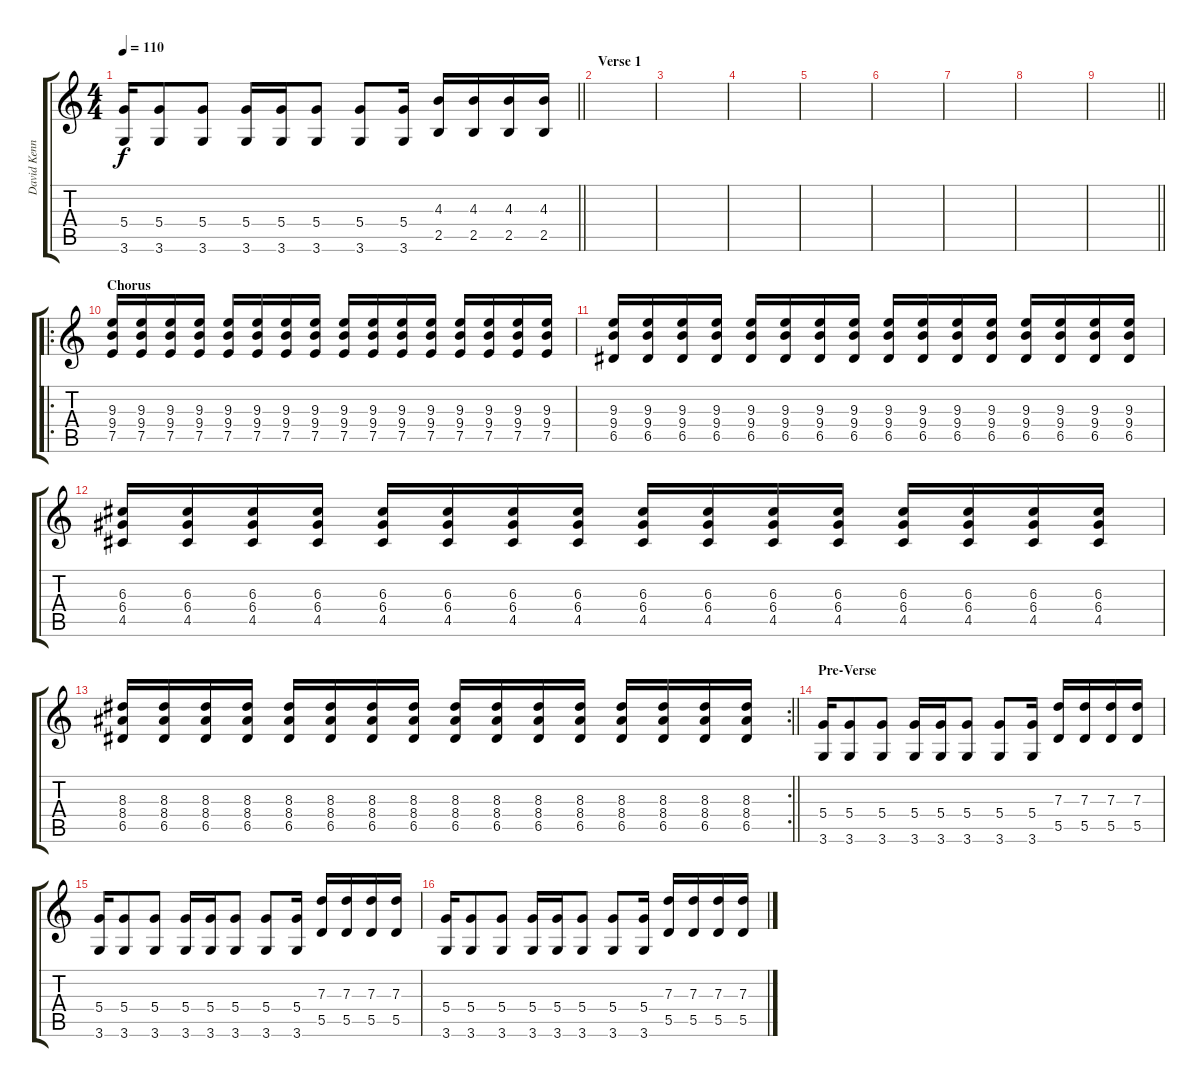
\track ("David Kennedy (Distortion)" "David Kenn") {instrument distortionguitar}
\staff {score tabs}
\tuning (E4 B3 G3 D3 A2 E2) {hide}
\ts (4 4)
\tempo 110
\clef g2
\barLineRight lightlight
\ks c
(5.4 3.6).16{dy f} (5.4 3.6).8 (5.4 3.6).8 (5.4 3.6).16 (5.4 3.6).16 (5.4 3.6).8 (5.4 3.6).8 (5.4 3.6).16 (4.3 2.5).16 (4.3 2.5).16 (4.3 2.5).16 (4.3 2.5).16 |
\section ("" "Verse 1")
|
|
|
|
|
|
|
\barLineRight lightlight
|
\ro
\section ("" "Chorus")
(9.3 9.4 7.5).16 (9.3 9.4 7.5).16 (9.3 9.4 7.5).16 (9.3 9.4 7.5).16 (9.3 9.4 7.5).16 (9.3 9.4 7.5).16 (9.3 9.4 7.5).16 (9.3 9.4 7.5).16 (9.3 9.4 7.5).16 (9.3 9.4 7.5).16 (9.3 9.4 7.5).16 (9.3 9.4 7.5).16 (9.3 9.4 7.5).16 (9.3 9.4 7.5).16 (9.3 9.4 7.5).16 (9.3 9.4 7.5).16 |
(9.3 9.4 6.5).16 (9.3 9.4 6.5).16 (9.3 9.4 6.5).16 (9.3 9.4 6.5).16 (9.3 9.4 6.5).16 (9.3 9.4 6.5).16 (9.3 9.4 6.5).16 (9.3 9.4 6.5).16 (9.3 9.4 6.5).16 (9.3 9.4 6.5).16 (9.3 9.4 6.5).16 (9.3 9.4 6.5).16 (9.3 9.4 6.5).16 (9.3 9.4 6.5).16 (9.3 9.4 6.5).16 (9.3 9.4 6.5).16 |
(6.3 6.4 4.5).16 (6.3 6.4 4.5).16 (6.3 6.4 4.5).16 (6.3 6.4 4.5).16 (6.3 6.4 4.5).16 (6.3 6.4 4.5).16 (6.3 6.4 4.5).16 (6.3 6.4 4.5).16 (6.3 6.4 4.5).16 (6.3 6.4 4.5).16 (6.3 6.4 4.5).16 (6.3 6.4 4.5).16 (6.3 6.4 4.5).16 (6.3 6.4 4.5).16 (6.3 6.4 4.5).16 (6.3 6.4 4.5).16 |
\rc 2
\barLineRight lightlight
(8.3 8.4 6.5).16 (8.3 8.4 6.5).16 (8.3 8.4 6.5).16 (8.3 8.4 6.5).16 (8.3 8.4 6.5).16 (8.3 8.4 6.5).16 (8.3 8.4 6.5).16 (8.3 8.4 6.5).16 (8.3 8.4 6.5).16 (8.3 8.4 6.5).16 (8.3 8.4 6.5).16 (8.3 8.4 6.5).16 (8.3 8.4 6.5).16 (8.3 8.4 6.5).16 (8.3 8.4 6.5).16 (8.3 8.4 6.5).16 |
\section ("" "Pre-Verse ")
(5.4 3.6).16 (5.4 3.6).8 (5.4 3.6).8 (5.4 3.6).16 (5.4 3.6).16 (5.4 3.6).8 (5.4 3.6).8 (5.4 3.6).16 (7.3 5.5).16 (7.3 5.5).16 (7.3 5.5).16 (7.3 5.5).16 |
(5.4 3.6).16 (5.4 3.6).8 (5.4 3.6).8 (5.4 3.6).16 (5.4 3.6).16 (5.4 3.6).8 (5.4 3.6).8 (5.4 3.6).16 (7.3 5.5).16 (7.3 5.5).16 (7.3 5.5).16 (7.3 5.5).16 |
(5.4 3.6).16 (5.4 3.6).8 (5.4 3.6).8 (5.4 3.6).16 (5.4 3.6).16 (5.4 3.6).8 (5.4 3.6).8 (5.4 3.6).16 (7.3 5.5).16 (7.3 5.5).16 (7.3 5.5).16 (7.3 5.5).16
